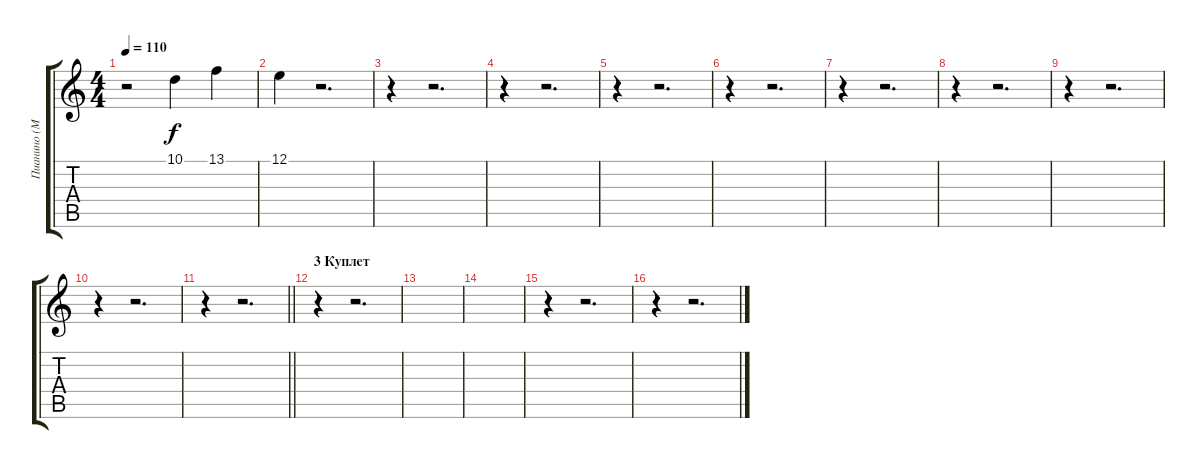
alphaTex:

\track ("Пианино (Макс Йорик)" "Пианино (М") {instrument acousticgrandpiano}
\staff {score tabs}
\tuning (E4 B3 G3 D3 A2 E2) {hide}
\ts (4 4)
\tempo 110
\clef g2
\ks c
r.2{dy f} 10.1.4 13.1.4 |
12.1.4 r.2{d} |
r.4 r.2{d} |
r.4 r.2{d} |
r.4 r.2{d} |
r.4 r.2{d} |
r.4 r.2{d} |
r.4 r.2{d} |
r.4 r.2{d} |
r.4 r.2{d} |
\barLineRight lightlight
r.4 r.2{d} |
\section ("" "3 Куплет")
r.4 r.2{d} |
|
|
r.4 r.2{d} |
r.4 r.2{d}
